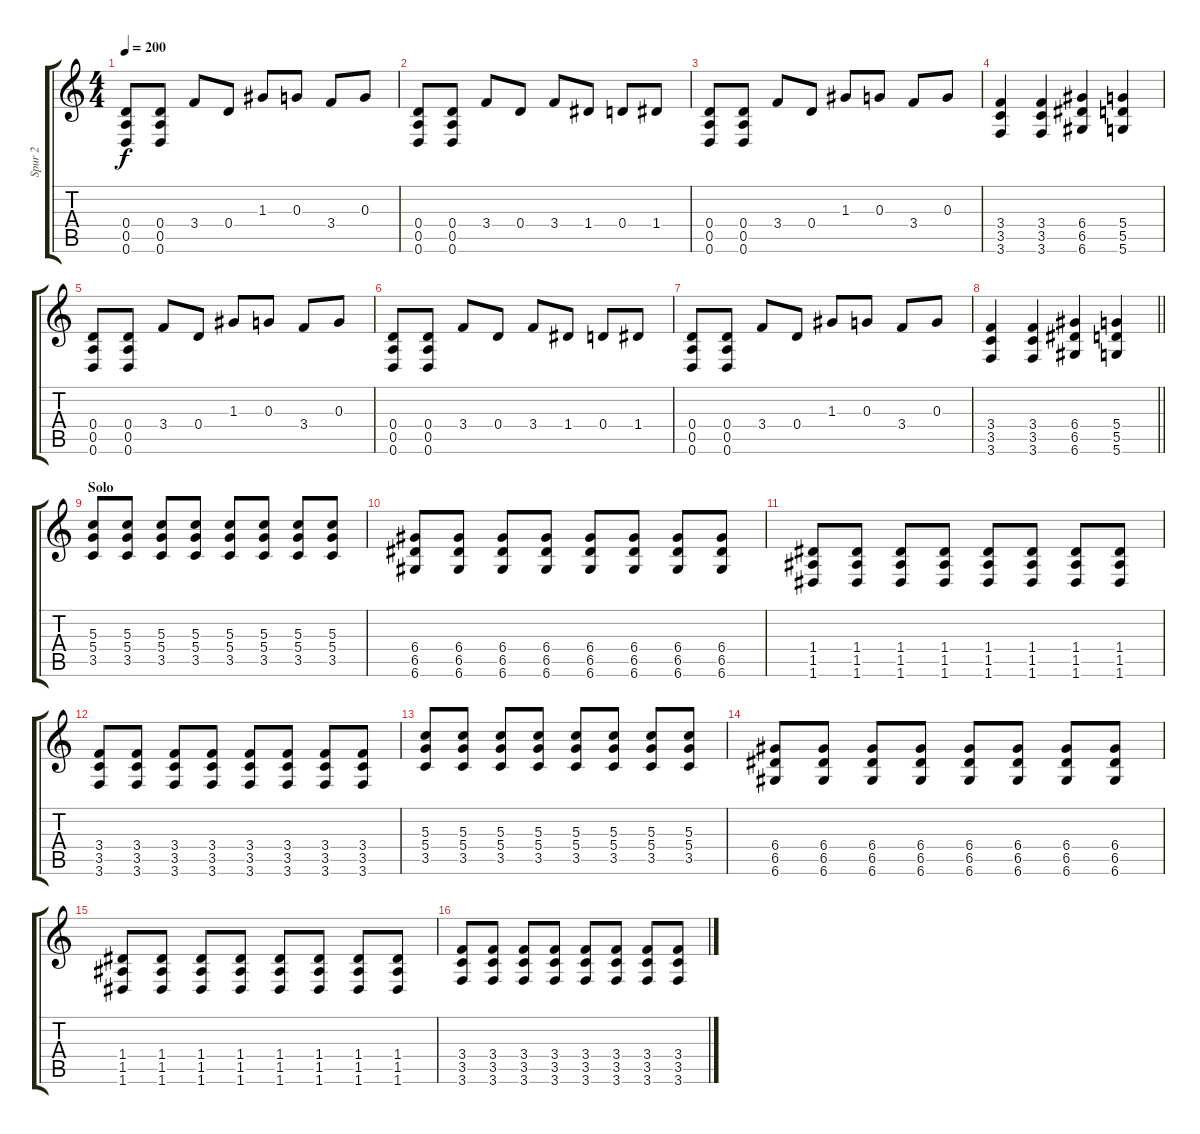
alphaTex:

\track ("Spur 2" "Spur 2") {instrument distortionguitar}
\staff {score tabs}
\tuning (E4 B3 G3 D3 A2 D2) {hide}
\ts (4 4)
\tempo 200
\clef g2
\ks c
(0.4 0.5 0.6).8{dy f} (0.4 0.5 0.6).8 3.4.8 0.4.8 1.3.8 0.3.8 3.4.8 0.3.8 |
(0.4 0.5 0.6).8 (0.4 0.5 0.6).8 3.4.8 0.4.8 3.4.8 1.4.8 0.4.8 1.4.8 |
(0.4 0.5 0.6).8 (0.4 0.5 0.6).8 3.4.8 0.4.8 1.3.8 0.3.8 3.4.8 0.3.8 |
(3.4 3.5 3.6).4 (3.4 3.5 3.6).4 (6.4 6.5 6.6).4 (5.4 5.5 5.6).4 |
(0.4 0.5 0.6).8 (0.4 0.5 0.6).8 3.4.8 0.4.8 1.3.8 0.3.8 3.4.8 0.3.8 |
(0.4 0.5 0.6).8 (0.4 0.5 0.6).8 3.4.8 0.4.8 3.4.8 1.4.8 0.4.8 1.4.8 |
(0.4 0.5 0.6).8 (0.4 0.5 0.6).8 3.4.8 0.4.8 1.3.8 0.3.8 3.4.8 0.3.8 |
\barLineRight lightlight
(3.4 3.5 3.6).4 (3.4 3.5 3.6).4 (6.4 6.5 6.6).4 (5.4 5.5 5.6).4 |
\section ("" "Solo")
(5.3 5.4 3.5).8 (5.3 5.4 3.5).8 (5.3 5.4 3.5).8 (5.3 5.4 3.5).8 (5.3 5.4 3.5).8 (5.3 5.4 3.5).8 (5.3 5.4 3.5).8 (5.3 5.4 3.5).8 |
(6.4 6.5 6.6).8 (6.4 6.5 6.6).8 (6.4 6.5 6.6).8 (6.4 6.5 6.6).8 (6.4 6.5 6.6).8 (6.4 6.5 6.6).8 (6.4 6.5 6.6).8 (6.4 6.5 6.6).8 |
(1.4 1.5 1.6).8 (1.4 1.5 1.6).8 (1.4 1.5 1.6).8 (1.4 1.5 1.6).8 (1.4 1.5 1.6).8 (1.4 1.5 1.6).8 (1.4 1.5 1.6).8 (1.4 1.5 1.6).8 |
(3.4 3.5 3.6).8 (3.4 3.5 3.6).8 (3.4 3.5 3.6).8 (3.4 3.5 3.6).8 (3.4 3.5 3.6).8 (3.4 3.5 3.6).8 (3.4 3.5 3.6).8 (3.4 3.5 3.6).8 |
(5.3 5.4 3.5).8 (5.3 5.4 3.5).8 (5.3 5.4 3.5).8 (5.3 5.4 3.5).8 (5.3 5.4 3.5).8 (5.3 5.4 3.5).8 (5.3 5.4 3.5).8 (5.3 5.4 3.5).8 |
(6.4 6.5 6.6).8 (6.4 6.5 6.6).8 (6.4 6.5 6.6).8 (6.4 6.5 6.6).8 (6.4 6.5 6.6).8 (6.4 6.5 6.6).8 (6.4 6.5 6.6).8 (6.4 6.5 6.6).8 |
(1.4 1.5 1.6).8 (1.4 1.5 1.6).8 (1.4 1.5 1.6).8 (1.4 1.5 1.6).8 (1.4 1.5 1.6).8 (1.4 1.5 1.6).8 (1.4 1.5 1.6).8 (1.4 1.5 1.6).8 |
(3.4 3.5 3.6).8 (3.4 3.5 3.6).8 (3.4 3.5 3.6).8 (3.4 3.5 3.6).8 (3.4 3.5 3.6).8 (3.4 3.5 3.6).8 (3.4 3.5 3.6).8 (3.4 3.5 3.6).8
